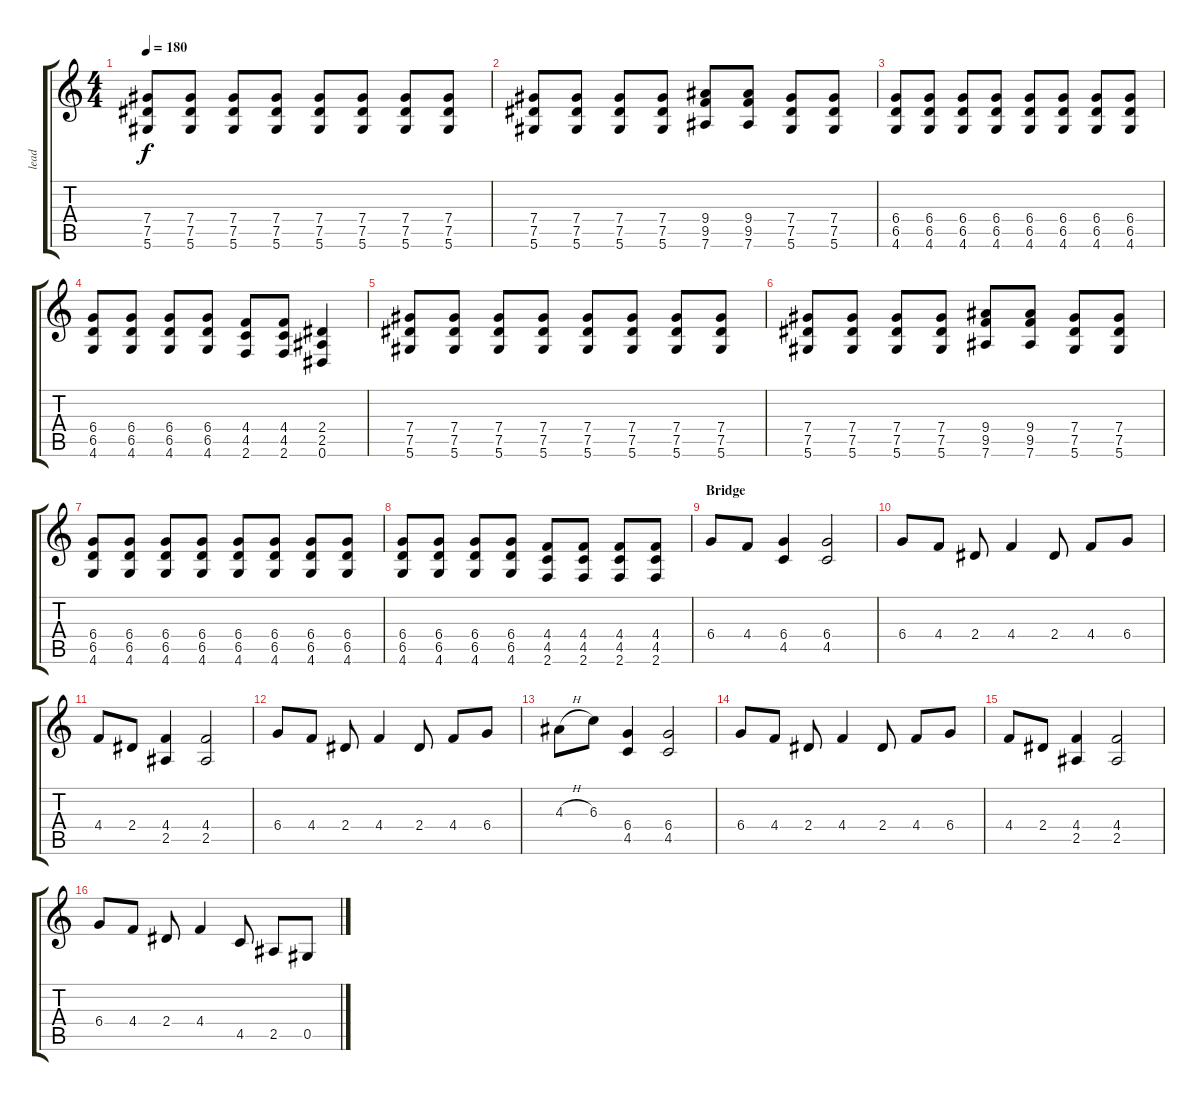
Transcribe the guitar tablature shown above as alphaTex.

\track ("lead" "lead") {instrument distortionguitar}
\staff {score tabs}
\tuning (Eb4 Bb3 Gb3 Db3 Ab2 Eb2) {hide}
\ts (4 4)
\tempo 180
\clef g2
\ks c
(7.4 7.5 5.6).8{dy f} (7.4 7.5 5.6).8 (7.4 7.5 5.6).8 (7.4 7.5 5.6).8 (7.4 7.5 5.6).8 (7.4 7.5 5.6).8 (7.4 7.5 5.6).8 (7.4 7.5 5.6).8 |
(7.4 7.5 5.6).8 (7.4 7.5 5.6).8 (7.4 7.5 5.6).8 (7.4 7.5 5.6).8 (9.4 9.5 7.6).8 (9.4 9.5 7.6).8 (7.4 7.5 5.6).8 (7.4 7.5 5.6).8 |
(6.4 6.5 4.6).8 (6.4 6.5 4.6).8 (6.4 6.5 4.6).8 (6.4 6.5 4.6).8 (6.4 6.5 4.6).8 (6.4 6.5 4.6).8 (6.4 6.5 4.6).8 (6.4 6.5 4.6).8 |
(6.4 6.5 4.6).8 (6.4 6.5 4.6).8 (6.4 6.5 4.6).8 (6.4 6.5 4.6).8 (4.4 4.5 2.6).8 (4.4 4.5 2.6).8 (2.4 2.5 0.6).4 |
(7.4 7.5 5.6).8 (7.4 7.5 5.6).8 (7.4 7.5 5.6).8 (7.4 7.5 5.6).8 (7.4 7.5 5.6).8 (7.4 7.5 5.6).8 (7.4 7.5 5.6).8 (7.4 7.5 5.6).8 |
(7.4 7.5 5.6).8 (7.4 7.5 5.6).8 (7.4 7.5 5.6).8 (7.4 7.5 5.6).8 (9.4 9.5 7.6).8 (9.4 9.5 7.6).8 (7.4 7.5 5.6).8 (7.4 7.5 5.6).8 |
(6.4 6.5 4.6).8 (6.4 6.5 4.6).8 (6.4 6.5 4.6).8 (6.4 6.5 4.6).8 (6.4 6.5 4.6).8 (6.4 6.5 4.6).8 (6.4 6.5 4.6).8 (6.4 6.5 4.6).8 |
(6.4 6.5 4.6).8 (6.4 6.5 4.6).8 (6.4 6.5 4.6).8 (6.4 6.5 4.6).8 (4.4 4.5 2.6).8 (4.4 4.5 2.6).8 (4.4 4.5 2.6).8 (4.4 4.5 2.6).8 |
\section ("" "Bridge")
6.4.8 4.4.8 (6.4 4.5).4 (6.4 4.5).2 |
6.4.8 4.4.8 2.4.8 4.4.4 2.4.8 4.4.8 6.4.8 |
4.4.8 2.4.8 (4.4 2.5).4 (4.4 2.5).2 |
6.4.8 4.4.8 2.4.8 4.4.4 2.4.8 4.4.8 6.4.8 |
4.3{h}.8 6.3.8 (6.4 4.5).4 (6.4 4.5).2 |
6.4.8 4.4.8 2.4.8 4.4.4 2.4.8 4.4.8 6.4.8 |
4.4.8 2.4.8 (4.4 2.5).4 (4.4 2.5).2 |
6.4.8 4.4.8 2.4.8 4.4.4 4.5.8 2.5.8 0.5.8
